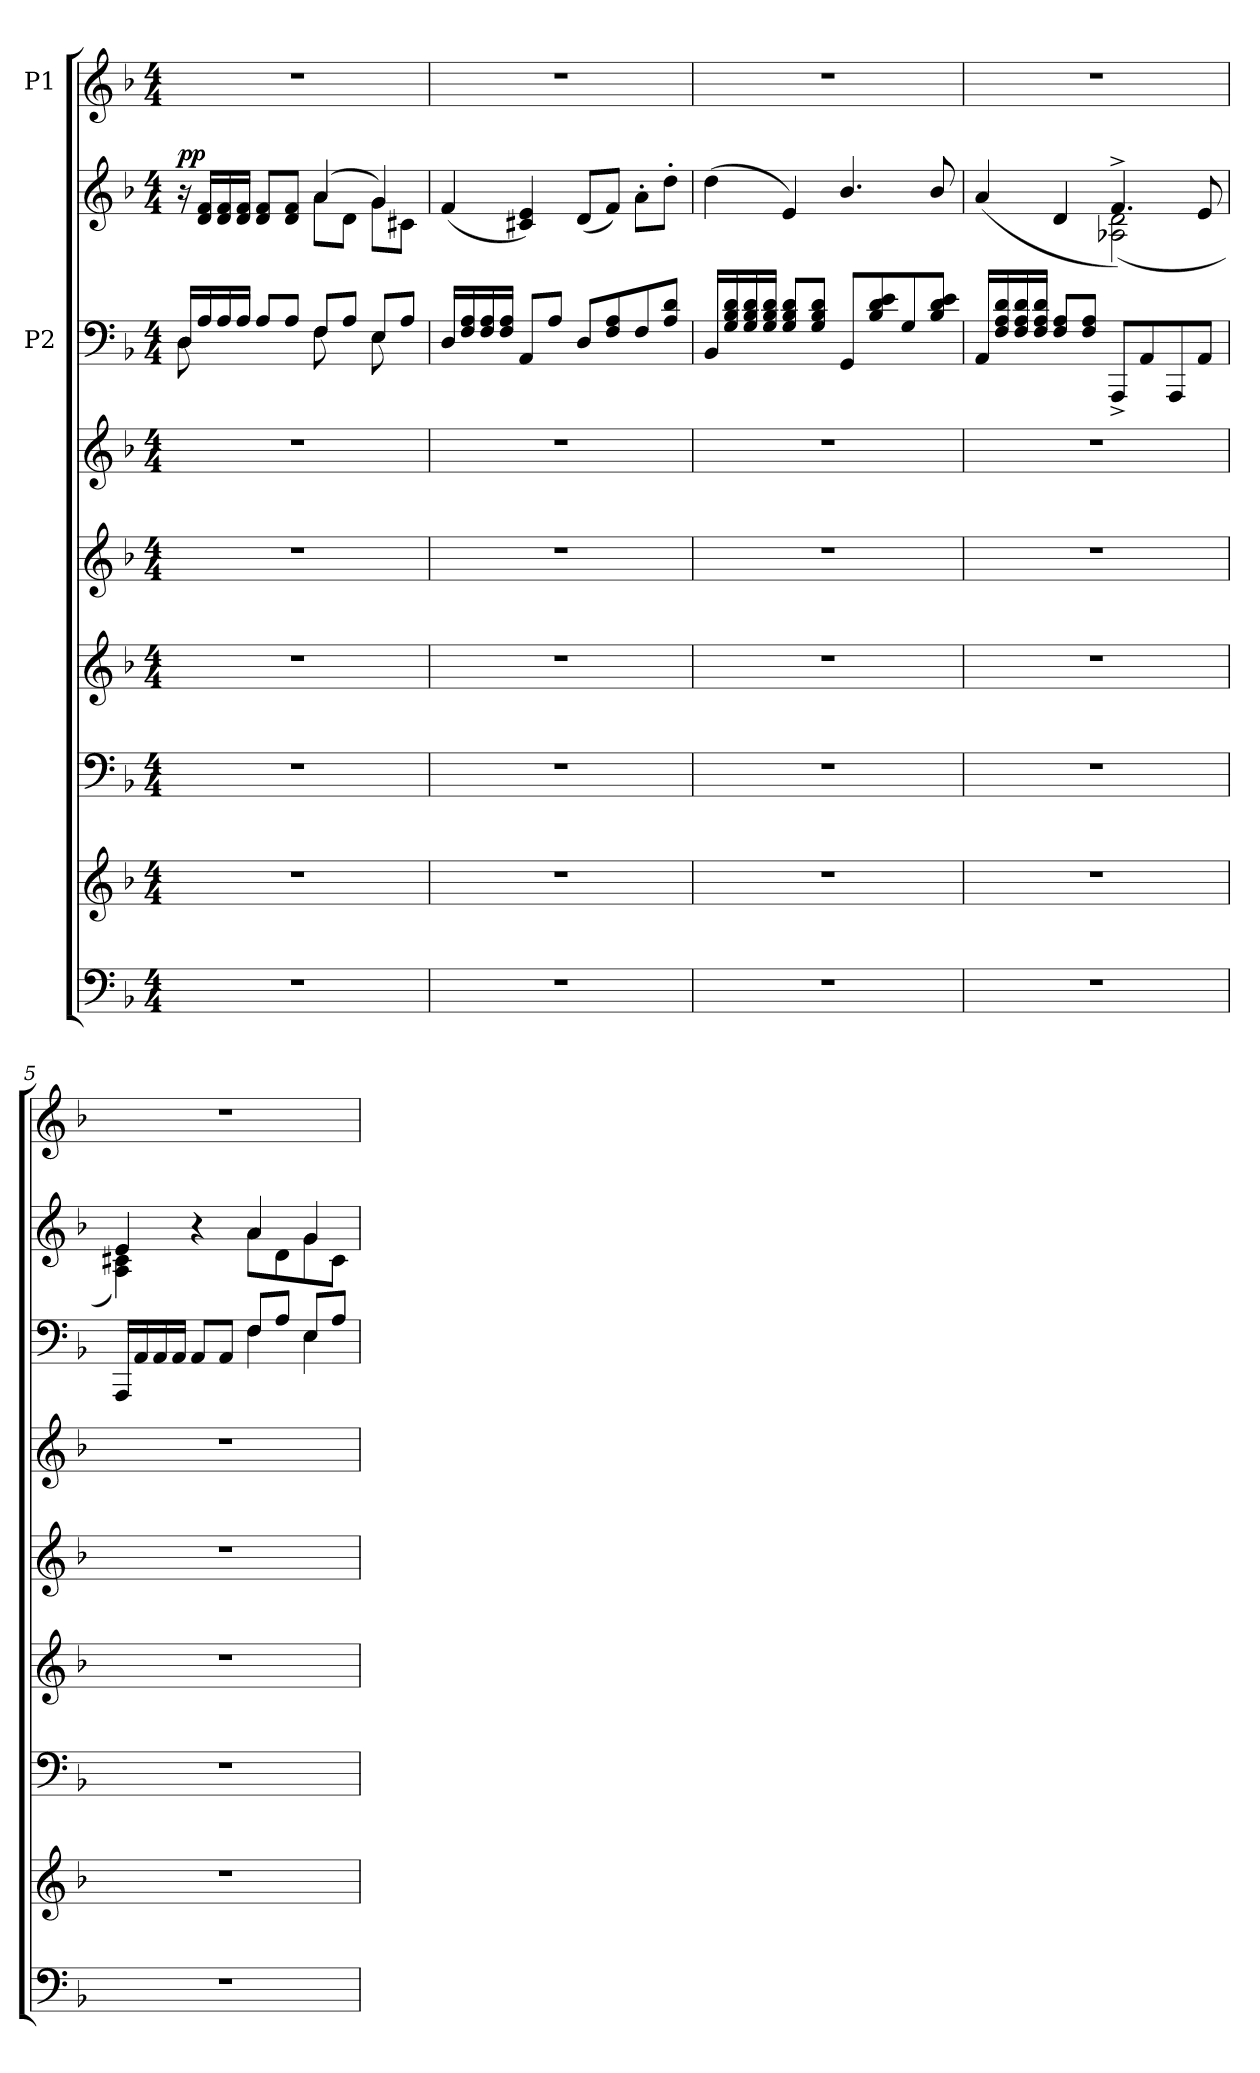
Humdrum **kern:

**kern	**kern	**kern	**kern	**kern	**kern	**kern	**kern	**dynam	**kern
*part8	*part7	*part6	*part5	*part4	*part3	*part2	*part2	*part2	*part1
*staff9	*staff8	*staff7	*staff6	*staff5	*staff4	*staff3	*staff2	*staff2/3	*staff1
*	*	*	*	*	*	*I"P2	*	*	*I"P1
*clefF4	*clefG2	*clefF4	*clefG2	*clefG2	*clefG2	*clefF4	*clefG2	*	*clefG2
*k[b-]	*k[b-]	*k[b-]	*k[b-]	*k[b-]	*k[b-]	*k[b-]	*k[b-]	*	*k[b-]
*F:	*F:	*F:	*F:	*F:	*F:	*F:	*F:	*	*F:
*M4/4	*M4/4	*M4/4	*M4/4	*M4/4	*M4/4	*M4/4	*M4/4	*	*M4/4
*MM69	*MM69	*MM69	*MM69	*MM69	*MM69	*MM69	*MM69	*	*MM69
=1	=1	=1	=1	=1	=1	=1	=1	=1	=1
*	*	*	*	*	*	*^	*^	*	*
!	!	!	!	!	!	!	!	!	!	!LO:DY:a	!
1r	1r	1r	1r	1r	1r	16D/LL	8D\	16r	2ryy	pp	1r
.	.	.	.	.	.	16A/	.	16d/ 16f/LL	.	.	.
.	.	.	.	.	.	16A/	4.ryy	16d/ 16f/	.	.	.
.	.	.	.	.	.	16A/JJ	.	16d/ 16f/JJ	.	.	.
.	.	.	.	.	.	8A/L	.	8d/ 8f/L	.	.	.
.	.	.	.	.	.	8A/J	.	8d/ 8f/J	.	.	.
.	.	.	.	.	.	8F/L	8F\	(>4a/	8a\L	.	.
.	.	.	.	.	.	8A/J	8ryy	.	8d\J	.	.
.	.	.	.	.	.	8E/L	8E\	4g/)	8g\L	.	.
.	.	.	.	.	.	8A/J	8ryy	.	8c#X\J	.	.
*	*	*	*	*	*	*v	*v	*	*	*	*
*	*	*	*	*	*	*	*v	*v	*	*
=2	=2	=2	=2	=2	=2	=2	=2	=2	=2
1r	1r	1r	1r	1r	1r	16D/LL	(>4f/	.	1r
.	.	.	.	.	.	16F/ 16A/	.	.	.
.	.	.	.	.	.	16F/ 16A/	.	.	.
.	.	.	.	.	.	16F/ 16A/JJ	.	.	.
.	.	.	.	.	.	8AA/L	4c#X/ 4e/)	.	.
.	.	.	.	.	.	8A/J	.	.	.
.	.	.	.	.	.	8D/L	(>8d/L	.	.
.	.	.	.	.	.	8F/ 8A/	8f/J)	.	.
.	.	.	.	.	.	8F/	8a'\L	.	.
.	.	.	.	.	.	8A/ 8d/J	8dd'\J	.	.
=3	=3	=3	=3	=3	=3	=3	=3	=3	=3
1r	1r	1r	1r	1r	1r	16BB-/LL	(>4dd\	.	1r
.	.	.	.	.	.	16G/ 16B-/ 16d/	.	.	.
.	.	.	.	.	.	16G/ 16B-/ 16d/	.	.	.
.	.	.	.	.	.	16G/ 16B-/ 16d/JJ	.	.	.
.	.	.	.	.	.	8G/ 8B-/ 8d/L	4e/)	.	.
.	.	.	.	.	.	8G/ 8B-/ 8d/J	.	.	.
.	.	.	.	.	.	8GG/L	4.b-/	.	.
.	.	.	.	.	.	8B-/ 8d/ 8e/	.	.	.
.	.	.	.	.	.	8G/	.	.	.
.	.	.	.	.	.	8B-/ 8d/ 8e/J	8b-/	.	.
=4	=4	=4	=4	=4	=4	=4	=4	=4	=4
*	*	*	*	*	*	*	*^	*	*
1r	1r	1r	1r	1r	1r	16AA/LL	(>4a/	2ryy	.	1r
.	.	.	.	.	.	16F/ 16A/ 16d/	.	.	.	.
.	.	.	.	.	.	16F/ 16A/ 16d/	.	.	.	.
.	.	.	.	.	.	16F/ 16A/ 16d/JJ	.	.	.	.
.	.	.	.	.	.	8F/ 8A/L	4d/	.	.	.
.	.	.	.	.	.	8F/ 8A/J	.	.	.	.
.	.	.	.	.	.	8AAA^/L	4.f^/)	(<2A-X\ 2d\	.	.
.	.	.	.	.	.	8AA/	.	.	.	.
.	.	.	.	.	.	8AAA/	.	.	.	.
.	.	.	.	.	.	8AA/J	8e/	.	.	.
=5	=5	=5	=5	=5	=5	=5	=5	=5	=5	=5
*	*	*	*	*	*	*^	*	*	*	*
1r	1r	1r	1r	1r	1r	16AAA/LL	2ryy	4e/	4A\ 4c#X\)	.	1r
.	.	.	.	.	.	16AA/	.	.	.	.	.
.	.	.	.	.	.	16AA/	.	.	.	.	.
.	.	.	.	.	.	16AA/JJ	.	.	.	.	.
.	.	.	.	.	.	8AA/L	.	4r	4ryy	.	.
.	.	.	.	.	.	8AA/J	.	.	.	.	.
.	.	.	.	.	.	8F/L	4F\	4a/	8a\L	.	.
.	.	.	.	.	.	8A/J	.	.	8d\	.	.
.	.	.	.	.	.	8E/L	4E\	4g/	8g\	.	.
.	.	.	.	.	.	8A/J	.	.	8c#\J	.	.
*	*	*	*	*	*	*v	*v	*	*	*	*
*	*	*	*	*	*	*	*v	*v	*	*
=	=	=	=	=	=	=	=	=	=
*-	*-	*-	*-	*-	*-	*-	*-	*-	*-
